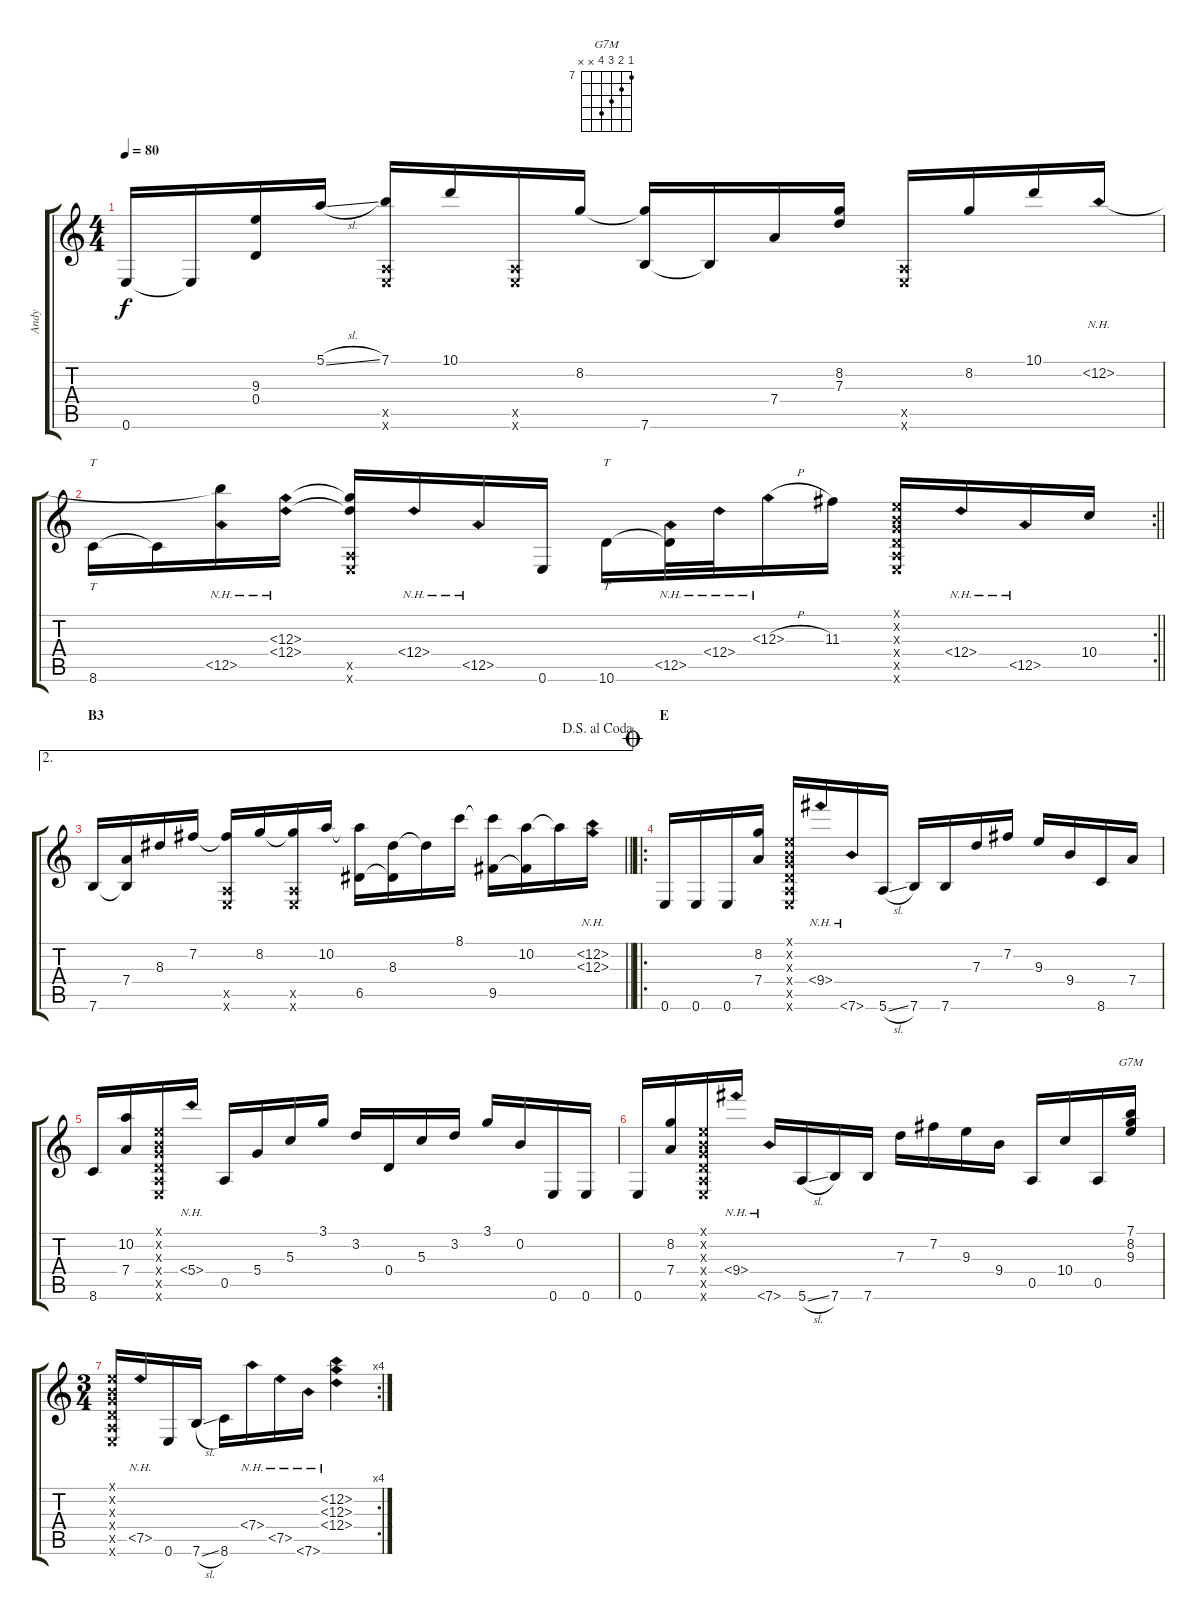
\track ("Andy" "Andy") {instrument acousticguitarsteel}
\staff {score tabs}
\tuning (E4 B3 G3 D3 A2 E2) {hide}
\chord ("G7M" 7 8 9 10 x x) {firstfret 7}
\ts (4 4)
\tempo 80
\clef g2
\ks c
0.6.16{dy f} 0.6{t}.16 (9.3{t} 0.4).16 5.1{sl}.16 (7.1 0.5{x} 0.6{x}).16 10.1.16 (0.5{x} 0.6{x}).16 8.2.16 (8.2{t} 7.6).16 7.6{t}.16 7.4.16 (8.2 7.3).16 (0.5{x} 0.6{x}).16 8.2.16 10.1.16 12.2{nh}.16 |
\rc 2
\barLineRight lightlight
8.6.16{tt} 8.6{t}.16 (12.2{t} 12.5{nh}).16 (12.3{nh} 12.4{nh}).16 (12.3{t} 12.4{t} 0.5{x} 0.6{x}).16 12.4{nh}.16 12.5{nh}.16 0.6.16 10.6.16{tt} (12.5{nh} 10.6{t}).32 12.4{nh}.32 12.3{nh h}.16 11.3.16 (0.1{x} 0.2{x} 0.3{x} 0.4{x} 0.5{x} 0.6{x}).16 12.4{nh}.16 12.5{nh}.16 10.4.16 |
\ae 2
\section ("" "B3")
\jump dalsegnoalcoda
\barLineRight lightlight
7.6.16 (7.4 7.6{t}).16 8.3.16 7.2.16 (7.2{t} 0.5{x} 0.6{x}).16 8.2.16 (8.2{t} 0.5{x} 0.6{x}).16 10.2.16 (10.2{t} 6.5).16 (8.3 6.5{t}).16 8.3{t}.16 8.1.16 (8.1{t} 9.5).16 (10.2 9.5{t}).16 10.2{t}.16 (12.2{nh} 12.3{nh}).16 |
\ro
\section ("" "E")
\jump coda
0.6.16 0.6.16 0.6.16 (8.2 7.4).16 (0.1{x} 0.2{x} 0.3{x} 0.4{x} 0.5{x} 0.6{x}).16 9.4{nh}.16 7.6{nh}.16 5.6{sl}.16 7.6.16 7.6.16 7.3.16 7.2.16 9.3.16 9.4.16 8.6.16 7.4.16 |
8.6.16 (10.2 7.4).16 (0.1{x} 0.2{x} 0.3{x} 0.4{x} 0.5{x} 0.6{x}).16 5.4{nh}.16 0.5.16 5.4.16 5.3.16 3.1.16 3.2.16 0.4.16 5.3.16 3.2.16 3.1.16 0.2.16 0.6.16 0.6.16 |
0.6.16 (8.2 7.4).16 (0.1{x} 0.2{x} 0.3{x} 0.4{x} 0.5{x} 0.6{x}).16 9.4{nh}.16 7.6{nh}.16 5.6{sl}.16 7.6.16 7.6.16 7.3.16 7.2.16 9.3.16 9.4.16 0.5.16 10.4.16 0.5.16 (7.1 8.2 9.3).16{ch "G7M"} |
\rc 4
\ts (3 4)
(0.1{x} 0.2{x} 0.3{x} 0.4{x} 0.5{x} 0.6{x}).16 7.5{nh}.16 0.6.16 7.6{sl}.16 8.6.16 7.4{nh}.16 7.5{nh}.16 7.6{nh}.16 (12.2{nh} 12.3{nh} 12.4{nh}).4
